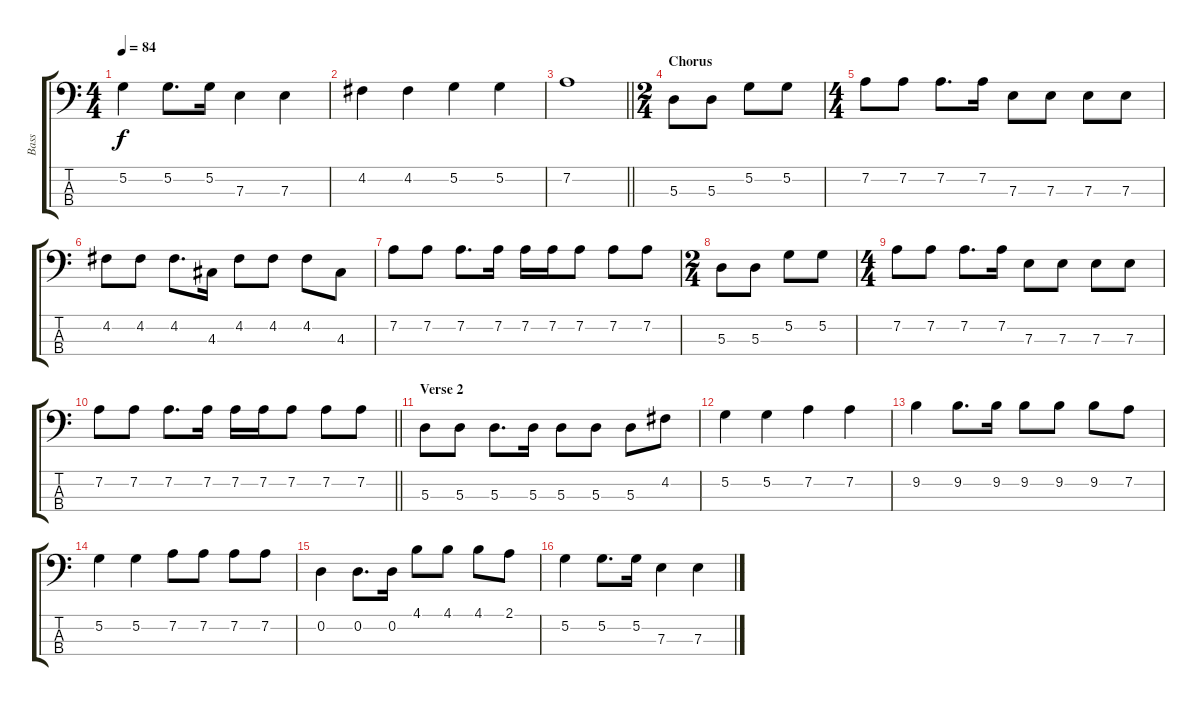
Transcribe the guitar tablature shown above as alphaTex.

\track ("Bass" "Bass") {instrument electricbassfinger}
\staff {score tabs}
\tuning (G2 D2 A1 E1) {hide}
\ts (4 4)
\tempo 84
\clef f4
\ks c
5.2.4{dy f} 5.2.8{d} 5.2.16 7.3.4 7.3.4 |
4.2.4 4.2.4 5.2.4 5.2.4 |
\barLineRight lightlight
7.2.1 |
\ts (2 4)
\section ("" "Chorus")
5.3.8 5.3.8 5.2.8 5.2.8 |
\ts (4 4)
7.2.8 7.2.8 7.2.8{d} 7.2.16 7.3.8 7.3.8 7.3.8 7.3.8 |
4.2.8 4.2.8 4.2.8{d} 4.3.16 4.2.8 4.2.8 4.2.8 4.3.8 |
7.2.8 7.2.8 7.2.8{d} 7.2.16 7.2.16 7.2.16 7.2.8 7.2.8 7.2.8 |
\ts (2 4)
5.3.8 5.3.8 5.2.8 5.2.8 |
\ts (4 4)
7.2.8 7.2.8 7.2.8{d} 7.2.16 7.3.8 7.3.8 7.3.8 7.3.8 |
\barLineRight lightlight
7.2.8 7.2.8 7.2.8{d} 7.2.16 7.2.16 7.2.16 7.2.8 7.2.8 7.2.8 |
\section ("" "Verse 2")
5.3.8 5.3.8 5.3.8{d} 5.3.16 5.3.8 5.3.8 5.3.8 4.2.8 |
5.2.4 5.2.4 7.2.4 7.2.4 |
9.2.4 9.2.8{d} 9.2.16 9.2.8 9.2.8 9.2.8 7.2.8 |
5.2.4 5.2.4 7.2.8 7.2.8 7.2.8 7.2.8 |
0.2.4 0.2.8{d} 0.2.16 4.1.8 4.1.8 4.1.8 2.1.8 |
5.2.4 5.2.8{d} 5.2.16 7.3.4 7.3.4
